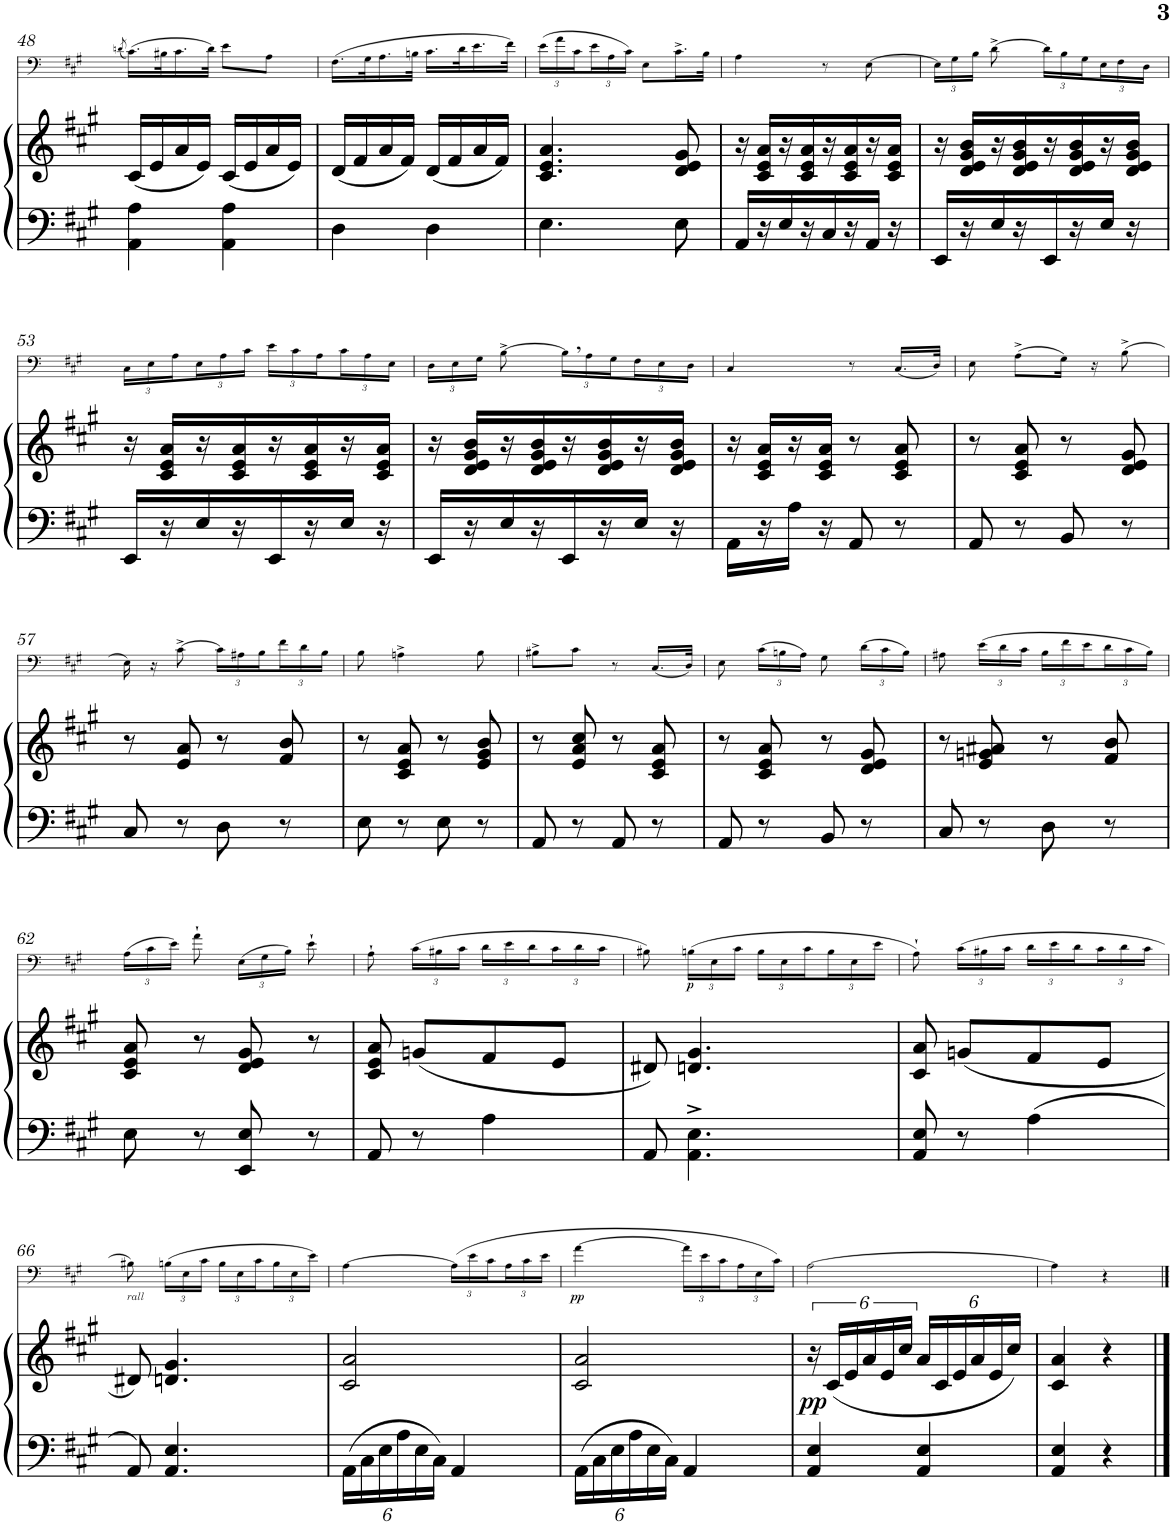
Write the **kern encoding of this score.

**kern	**kern	**dynam	**kern	**dynam
*part2	*part2	*part2	*part1	*part1
*staff3	*staff2	*staff2/3	*staff1	*staff1
*I"Piano	*	*	*I"Trombone	*
*I'Pno	*	*	*I'Trb	*
!!LO:PB:g=z
*clefF4	*clefG2	*	*clefF4	*
*k[f#c#g#]	*k[f#c#g#]	*	*k[f#c#g#]	*
*M2/4	*M2/4	*	*M2/4	*
=48	=48	=48	=48	=48
.	.	.	(8qdn/	.
4AA\ 4A\	(16c#/LL	.	(>16.c#\LL)	.
.	16e/	.	.	.
.	.	.	32B#X\K	.
.	16a/	.	16.c#\	.
.	16e/JJ)	.	.	.
.	.	.	32d\JJk)	.
4AA\ 4A\	(16c#/LL	.	8e\L	.
.	16e/	.	.	.
.	16a/	.	8A\J	.
.	16e/JJ)	.	.	.
=49	=49	=49	=49	=49
4D\	(16d/LL	.	(>16.F#\LL	.
.	16f#/	.	.	.
.	.	.	32G#\K	.
.	16a/	.	16.A\	.
.	16f#/JJ)	.	.	.
.	.	.	32Bn\JJk	.
4D\	(16d/LL	.	16.c#\LL	.
.	16f#/	.	.	.
.	.	.	32d\K	.
.	16a/	.	16.e\	.
.	16f#/JJ)	.	.	.
.	.	.	32f#\JJk)	.
=50	=50	=50	=50	=50
*	*	*	*Xbrackettup	*
4.E\	4.c#/ 4.e/ 4.a/	.	(24e\LL	.
.	.	.	24a\	.
.	.	.	24c#\	.
.	.	.	24e\	.
.	.	.	24A\	.
.	.	.	24c#\JJ)	.
.	.	.	8E\L	.
8E\	8d/ 8e/ 8g#/	.	16.c#^\L	.
.	.	.	32B\JJk	.
=51	=51	=51	=51	=51
16AA/LL	16r	.	4A\	.
16r	16c#/ 16e/ 16a/LL	.	.	.
16E/	16r	.	.	.
16r	16c#/ 16e/ 16a/	.	.	.
16C#/	16r	.	8r	.
16r	16c#/ 16e/ 16a/	.	.	.
16AA/JJ	16r	.	[8E\	.
16r	16c#/ 16e/ 16a/JJ	.	.	.
=52	=52	=52	=52	=52
16EE/LL	16r	.	24E\LL]	.
.	.	.	24G#\	.
16r	16d/ 16e/ 16g#/ 16b/LL	.	.	.
.	.	.	24B\JJ	.
16E/	16r	.	[8d^\	.
16r	16d/ 16e/ 16g#/ 16b/	.	.	.
16EE/	16r	.	24d\LL]	.
.	.	.	24B\	.
16r	16d/ 16e/ 16g#/ 16b/	.	.	.
.	.	.	24G#\	.
16E/JJ	16r	.	24E\	.
.	.	.	24F#\	.
16r	16d/ 16e/ 16g#/ 16b/JJ	.	.	.
.	.	.	24D\JJ	.
!!LO:LB:g=z
=53	=53	=53	=53	=53
16EE/LL	16r	.	24C#\LL	.
.	.	.	24E\	.
16r	16c#/ 16e/ 16a/LL	.	.	.
.	.	.	24A\	.
16E/	16r	.	24E\	.
.	.	.	24A\	.
16r	16c#/ 16e/ 16a/	.	.	.
.	.	.	24c#\JJ	.
16EE/	16r	.	24e\LL	.
.	.	.	24c#\	.
16r	16c#/ 16e/ 16a/	.	.	.
.	.	.	24A\	.
16E/JJ	16r	.	24c#\	.
.	.	.	24A\	.
16r	16c#/ 16e/ 16a/JJ	.	.	.
.	.	.	24E\JJ	.
=54	=54	=54	=54	=54
16EE/LL	16r	.	24D\LL	.
.	.	.	24E\	.
16r	16d/ 16e/ 16g#/ 16b/LL	.	.	.
.	.	.	24G#\JJ	.
16E/	16r	.	[8B^\	.
16r	16d/ 16e/ 16g#/ 16b/	.	.	.
16EE/	16r	.	24B,\LL]	.
.	.	.	24A\	.
16r	16d/ 16e/ 16g#/ 16b/	.	.	.
.	.	.	24G#\	.
16E/JJ	16r	.	24F#\	.
.	.	.	24E\	.
16r	16d/ 16e/ 16g#/ 16b/JJ	.	.	.
.	.	.	24D\JJ	.
=55	=55	=55	=55	=55
16AA\LL	16r	.	4C#/	.
16r	16c#/ 16e/ 16a/LL	.	.	.
16A\JJ	16r	.	.	.
16r	16c#/ 16e/ 16a/JJ	.	.	.
8AA/	8r	.	8r	.
8r	8c#/ 8e/ 8a/	.	(16.C#/LL	.
.	.	.	32D/JJk)	.
=56	=56	=56	=56	=56
8AA/	8r	.	8E\	.
8r	8c#/ 8e/ 8a/	.	(>8A^\L	.
8BB/	8r	.	16G#\Jk)	.
.	.	.	16r	.
8r	8d/ 8e/ 8g#/	.	(>8B^\	.
!!LO:LB:g=z
=57	=57	=57	=57	=57
8C#/	8r	.	16E\)	.
.	.	.	16r	.
8r	8e/ 8a/	.	[8c#^\	.
8D\	8r	.	24c#\LL]	.
.	.	.	24A#X\	.
.	.	.	24B\	.
8r	8f#/ 8b/	.	24f#\	.
.	.	.	24d\	.
.	.	.	24B\JJ	.
=58	=58	=58	=58	=58
8E\	8r	.	8B\	.
8r	8c#/ 8e/ 8a/	.	4An^\	.
8E\	8r	.	.	.
8r	8e/ 8g#/ 8b/	.	8B\	.
=59	=59	=59	=59	=59
8AA/	8r	.	8B#X^\L	.
8r	8e/ 8a/ 8cc#/	.	8c#\J	.
8AA/	8r	.	8r	.
8r	8c#/ 8e/ 8a/	.	(16.C#/LL	.
.	.	.	32D/JJk)	.
=60	=60	=60	=60	=60
8AA/	8r	.	8E\	.
8r	8c#/ 8e/ 8a/	.	(24c#\LL	.
.	.	.	24Bn\	.
.	.	.	24A\JJ)	.
8BB/	8r	.	8G#\	.
8r	8d/ 8e/ 8g#/	.	(24d\LL	.
.	.	.	24c#\	.
.	.	.	24B\JJ)	.
=61	=61	=61	=61	=61
8C#/	8r	.	8A#X\	.
8r	8e/ 8gn/ 8a#X/	.	(24e\LL	.
.	.	.	24d\	.
.	.	.	24c#\JJ	.
8D\	8r	.	24B\LL	.
.	.	.	24f#\	.
.	.	.	24e\	.
8r	8f#/ 8b/	.	24d\	.
.	.	.	24c#\	.
.	.	.	24B\JJ)	.
!!LO:LB:g=z
=62	=62	=62	=62	=62
8E\	8c#/ 8e/ 8a/	.	(24A\LL	.
.	.	.	24c#\	.
.	.	.	24e\JJ)	.
8r	8r	.	8a`\	.
8EE/ 8E/	8d/ 8e/ 8g#/	.	(24E\LL	.
.	.	.	24G#\	.
.	.	.	24B\JJ)	.
8r	8r	.	8e`\	.
=63	=63	=63	=63	=63
8AA/	8c#/ 8e/ 8a/	.	8A`\	.
8r	(8gn/L	.	(24c#\LL	.
.	.	.	24B#X\	.
.	.	.	24c#\JJ	.
4A\	8f#/	.	24d\LL	.
.	.	.	24e\	.
.	.	.	24d\	.
.	8e/J	.	24c#\	.
.	.	.	24d\	.
.	.	.	24c#\JJ	.
=64	=64	=64	=64	=64
8AA/	8d#X/)	.	8B#X\)	.
!	!	!	!	!LO:DY:b
4.AA\^ 4.E\^	4.dn/ 4.g#/	.	(24Bn\LL	p
.	.	.	24E\	.
.	.	.	24c#\JJ	.
.	.	.	24B\LL	.
.	.	.	24E\	.
.	.	.	24c#\	.
.	.	.	24B\	.
.	.	.	24E\	.
.	.	.	24e\JJ	.
=65	=65	=65	=65	=65
8AA/ 8E/	8c#/ 8a/	.	8A`\)	.
8r	(8gn/L	.	(24c#\LL	.
.	.	.	24B#X\	.
.	.	.	24c#\JJ	.
4A\	8f#/	.	24d\LL	.
.	.	.	24e\	.
.	.	.	24d\	.
.	8e/J	.	24c#\	.
.	.	.	24d\	.
.	.	.	24c#\JJ	.
!!LO:LB:g=z
=66	=66	=66	=66	=66
!	!	!	!LO:TX:b:i:t=rall	!
8AA/	8d#X/)	.	8B#X\)	.
4.AA/ 4.E/	4.dn/ 4.g#/	.	(24Bn\LL	.
.	.	.	24E\	.
.	.	.	24c#\JJ	.
.	.	.	24B\LL	.
.	.	.	24E\	.
.	.	.	24c#\	.
.	.	.	24B\	.
.	.	.	24E\	.
.	.	.	24e\JJ)	.
=67	=67	=67	=67	=67
*Xbrackettup	*	*	*	*
24AA\LL	2c#/ 2a/	.	[4A\	.
24C#\	.	.	.	.
24E\	.	.	.	.
24A\	.	.	.	.
24E\	.	.	.	.
24C#\JJ	.	.	.	.
4AA/	.	.	(24A\LL]	.
.	.	.	24e\	.
.	.	.	24c#\	.
.	.	.	24A\	.
.	.	.	24c#\	.
.	.	.	24e\JJ	.
=68	=68	=68	=68	=68
!	!	!	!	!LO:DY:b
24AA\LL	2c#/ 2a/	.	[4a\	pp
24C#\	.	.	.	.
24E\	.	.	.	.
24A\	.	.	.	.
24E\	.	.	.	.
24C#\JJ	.	.	.	.
4AA/	.	.	24a\LL]	.
.	.	.	24e\	.
.	.	.	24c#\	.
.	.	.	24A\	.
.	.	.	24E\	.
.	.	.	24c#\JJ)	.
=69	=69	=69	=69	=69
!	!	!LO:DY:b	!	!
4AA/ 4E/	24r	pp	[2A\	.
.	(24c#/LL	.	.	.
.	24e/	.	.	.
.	24a/	.	.	.
.	24e/	.	.	.
.	24cc#/JJ	.	.	.
*	*Xbrackettup	*	*	*
4AA/ 4E/	24a/LL	.	.	.
.	24c#/	.	.	.
.	24e/	.	.	.
.	24a/	.	.	.
.	24e/	.	.	.
.	24cc#/JJ)	.	.	.
=70	=70	=70	=70	=70
4AA/ 4E/	4c#/ 4a/	.	4A\]	.
4r	4r	.	4r	.
==	==	==	==	==
*-	*-	*-	*-	*-
